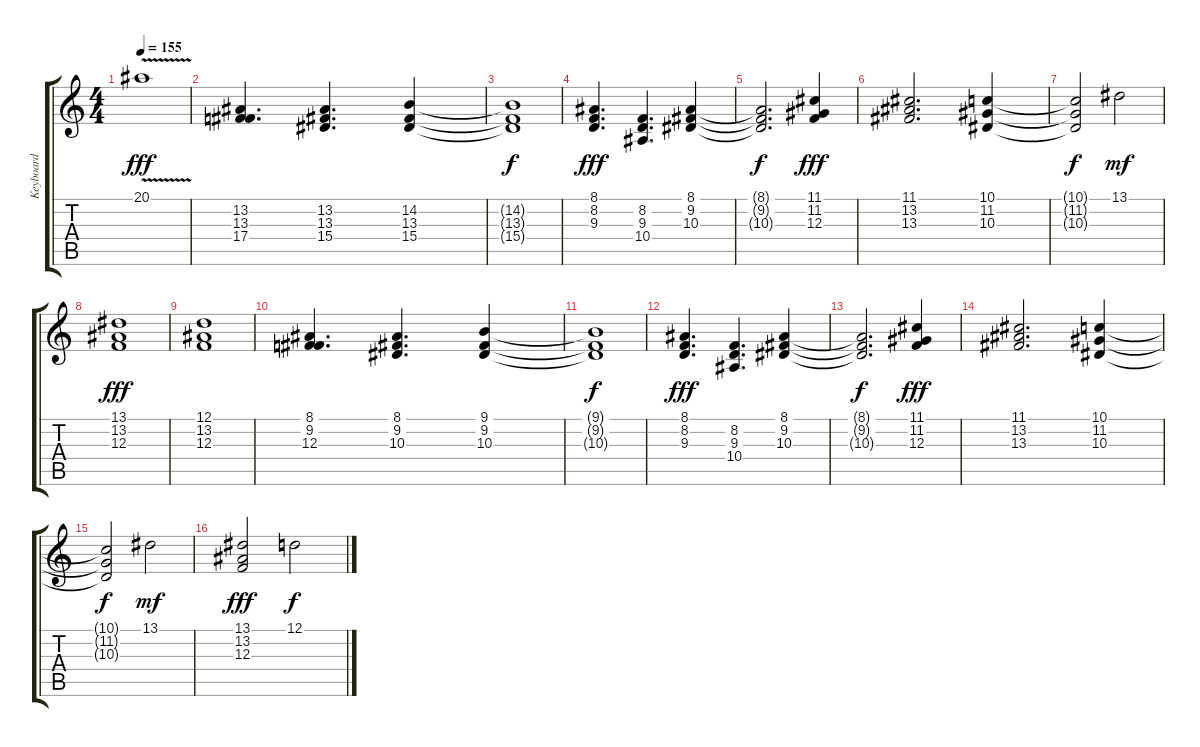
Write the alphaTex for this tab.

\track ("Keyboard" "Keyboard") {instrument lead7fifths}
\staff {score tabs}
\tuning (D4 A3 F3 C3 G2 D2) {hide}
\ts (4 4)
\tempo 155
\clef g2
\ks c
20.1{v}.1{dy fff} |
(13.2 13.3 17.4).4{d volume 9 instrument churchorgan} (13.2 13.3 15.4).4{d} (14.2 13.3 15.4).4 |
(14.2{t} 13.3{t} 15.4{t}).1{dy f} |
(8.1 8.2 9.3).4{d dy fff} (8.2 9.3 10.4).4{d} (8.1 9.2 10.3).4 |
(8.1{t} 9.2{t} 10.3{t}).2{d dy f} (11.1 11.2 12.3).4{dy fff} |
(11.1 13.2 13.3).2{d} (10.1 11.2 10.3).4 |
(10.1{t} 11.2{t} 10.3{t}).2{dy f} 13.1.2{dy mf} |
(13.1 13.2 12.3).1{dy fff} |
(12.1 13.2 12.3).1 |
(8.1 9.2 12.3).4{d volume 9 instrument churchorgan} (8.1 9.2 10.3).4{d} (9.1 9.2 10.3).4 |
(9.1{t} 9.2{t} 10.3{t}).1{dy f} |
(8.1 8.2 9.3).4{d dy fff} (8.2 9.3 10.4).4{d} (8.1 9.2 10.3).4 |
(8.1{t} 9.2{t} 10.3{t}).2{d dy f} (11.1 11.2 12.3).4{dy fff} |
(11.1 13.2 13.3).2{d} (10.1 11.2 10.3).4 |
(10.1{t} 11.2{t} 10.3{t}).2{dy f} 13.1.2{dy mf} |
(13.1 13.2 12.3).2{dy fff} 12.1.2{dy f}
